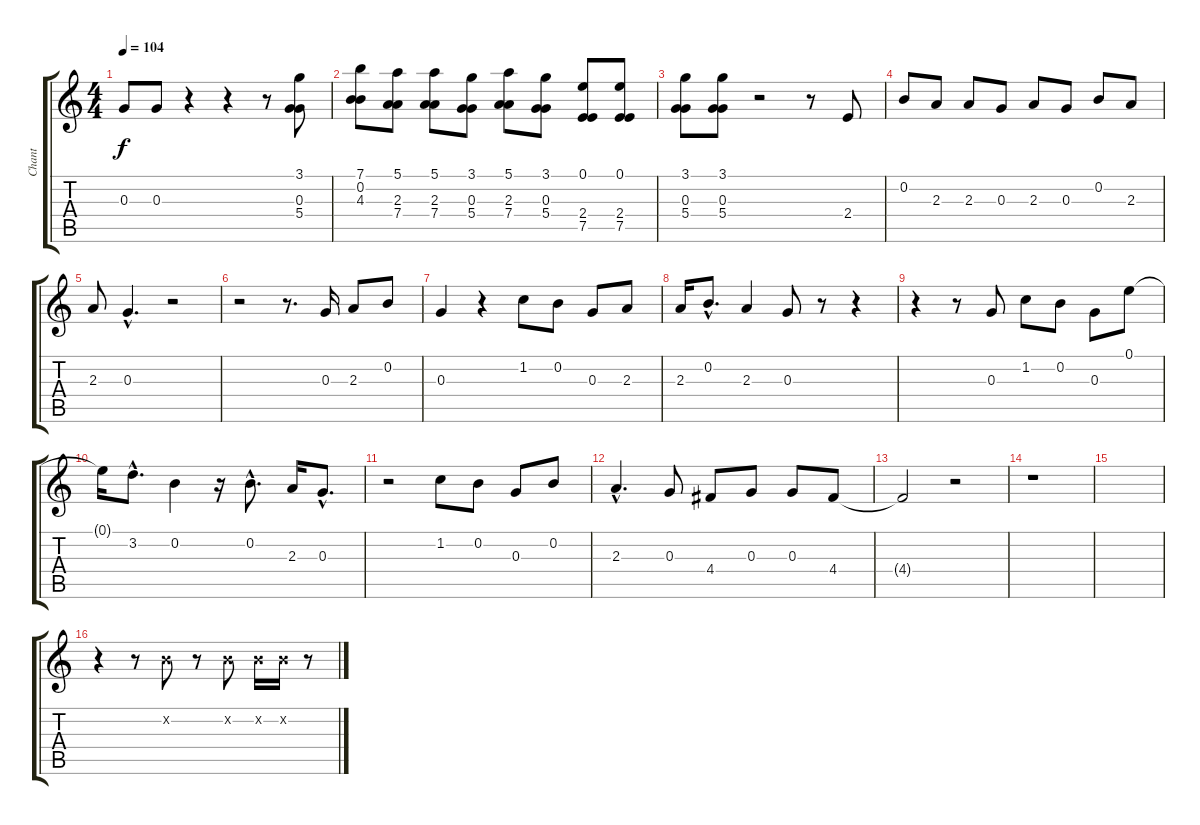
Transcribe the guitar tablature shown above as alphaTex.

\track ("Chant" "Chant") {instrument distortionguitar}
\staff {score tabs}
\tuning (E4 B3 G3 D3 A2 E2) {hide}
\ts (4 4)
\tempo 104
\clef g2
\ks c
0.3.8{dy f} 0.3.8 r.4 r.4 r.8 (3.1 0.3 5.4).8 |
(7.1 0.2 4.3).8 (5.1 2.3 7.4).8 (5.1 2.3 7.4).8 (3.1 0.3 5.4).8 (5.1 2.3 7.4).8 (3.1 0.3 5.4).8 (0.1 2.4 7.5).8 (0.1 2.4 7.5).8 |
(3.1 0.3 5.4).8 (3.1 0.3 5.4).8 r.2 r.8 2.4.8 |
0.2.8 2.3.8 2.3.8 0.3.8 2.3.8 0.3.8 0.2.8 2.3.8 |
2.3.8 0.3{hac}.4{d} r.2 |
r.2 r.8{d} 0.3.16 2.3.8 0.2.8 |
0.3.4 r.4 1.2.8 0.2.8 0.3.8 2.3.8 |
2.3.16 0.2{hac}.8{d} 2.3.4 0.3.8 r.8 r.4 |
r.4 r.8 0.3.8 1.2.8 0.2.8 0.3.8 0.1.8 |
0.1{t}.16 3.2{hac}.8{d} 0.2.4 r.16 0.2{hac}.8{d} 2.3.16 0.3{hac}.8{d} |
r.2 1.2.8 0.2.8 0.3.8 0.2.8 |
2.3{hac}.4{d} 0.3.8 4.4.8 0.3.8 0.3.8 4.4.8 |
4.4{t}.2 r.2 |
r.1 |
|
r.4 r.8 0.2{x}.8 r.8 0.2{x}.8 0.2{x}.16 0.2{x}.16 r.8
